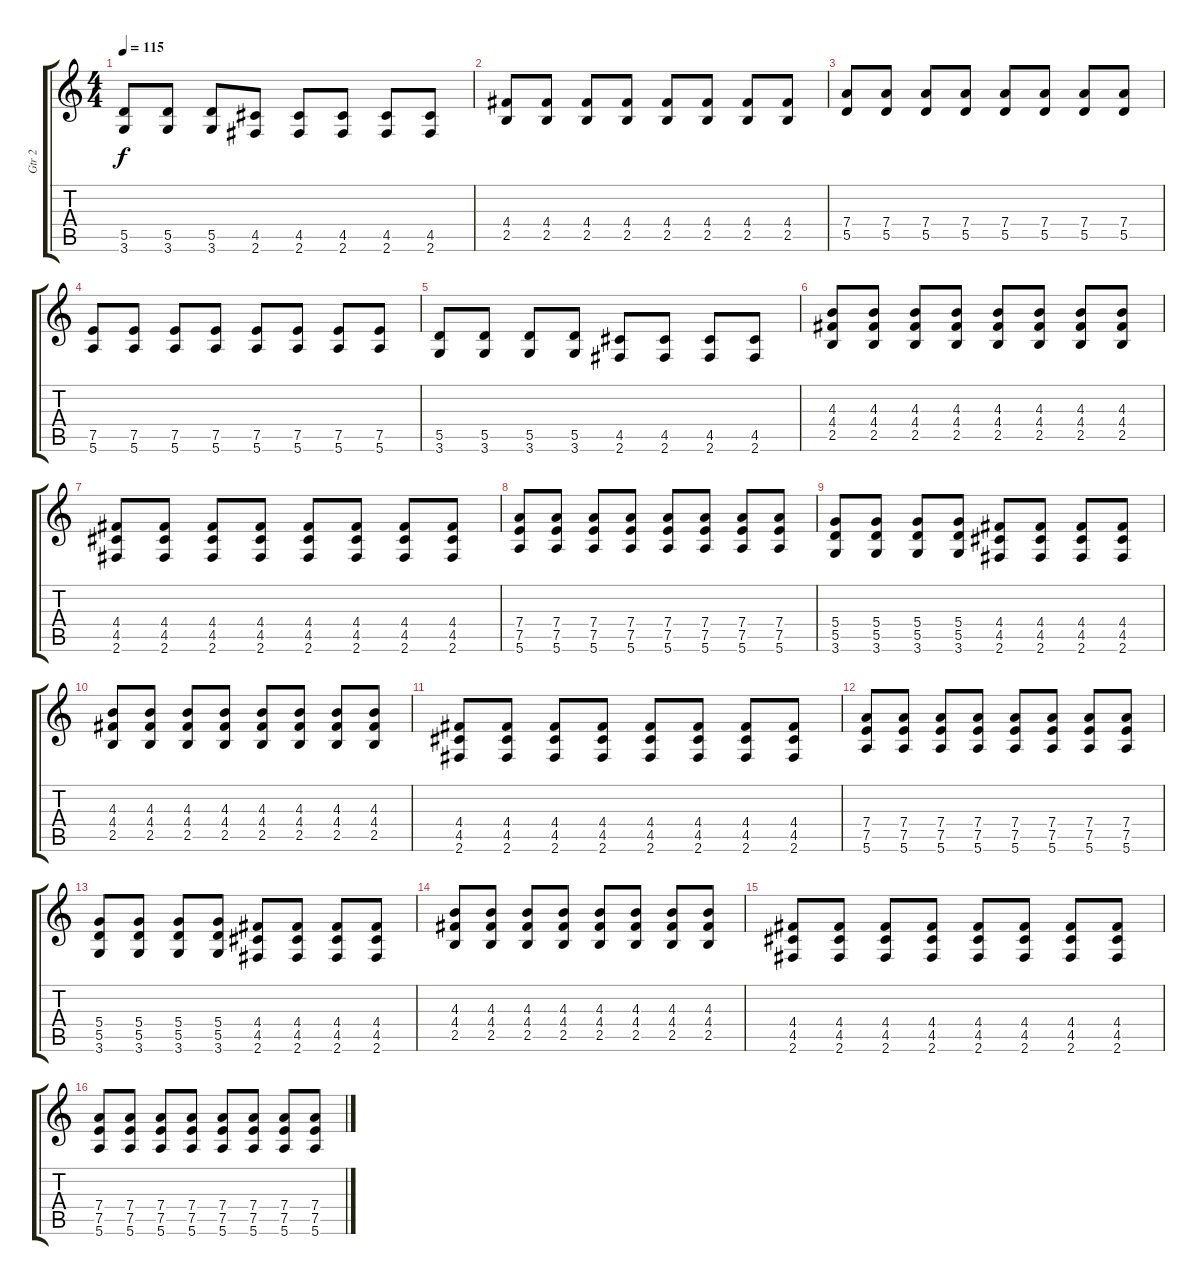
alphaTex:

\track ("Gtr 2" "Gtr 2") {instrument distortionguitar}
\staff {score tabs}
\tuning (E4 B3 G3 D3 A2 E2) {hide}
\ts (4 4)
\tempo 115
\clef g2
\ks c
(5.5 3.6).8{dy f} (5.5 3.6).8 (5.5 3.6).8 (4.5 2.6).8 (4.5 2.6).8 (4.5 2.6).8 (4.5 2.6).8 (4.5 2.6).8 |
(4.4 2.5).8{volume 13} (4.4 2.5).8 (4.4 2.5).8 (4.4 2.5).8 (4.4 2.5).8 (4.4 2.5).8 (4.4 2.5).8 (4.4 2.5).8 |
(7.4 5.5).8 (7.4 5.5).8 (7.4 5.5).8 (7.4 5.5).8 (7.4 5.5).8 (7.4 5.5).8 (7.4 5.5).8 (7.4 5.5).8 |
(7.5 5.6).8 (7.5 5.6).8 (7.5 5.6).8 (7.5 5.6).8 (7.5 5.6).8 (7.5 5.6).8 (7.5 5.6).8 (7.5 5.6).8 |
(5.5 3.6).8 (5.5 3.6).8 (5.5 3.6).8 (5.5 3.6).8 (4.5 2.6).8 (4.5 2.6).8 (4.5 2.6).8 (4.5 2.6).8 |
(4.3 4.4 2.5).8 (4.3 4.4 2.5).8 (4.3 4.4 2.5).8 (4.3 4.4 2.5).8 (4.3 4.4 2.5).8 (4.3 4.4 2.5).8 (4.3 4.4 2.5).8 (4.3 4.4 2.5).8 |
(4.4 4.5 2.6).8 (4.4 4.5 2.6).8 (4.4 4.5 2.6).8 (4.4 4.5 2.6).8 (4.4 4.5 2.6).8 (4.4 4.5 2.6).8 (4.4 4.5 2.6).8 (4.4 4.5 2.6).8 |
(7.4 7.5 5.6).8 (7.4 7.5 5.6).8 (7.4 7.5 5.6).8 (7.4 7.5 5.6).8 (7.4 7.5 5.6).8 (7.4 7.5 5.6).8 (7.4 7.5 5.6).8 (7.4 7.5 5.6).8 |
(5.4 5.5 3.6).8 (5.4 5.5 3.6).8 (5.4 5.5 3.6).8 (5.4 5.5 3.6).8 (4.4 4.5 2.6).8 (4.4 4.5 2.6).8 (4.4 4.5 2.6).8 (4.4 4.5 2.6).8 |
(4.3 4.4 2.5).8 (4.3 4.4 2.5).8 (4.3 4.4 2.5).8 (4.3 4.4 2.5).8 (4.3 4.4 2.5).8 (4.3 4.4 2.5).8 (4.3 4.4 2.5).8 (4.3 4.4 2.5).8 |
(4.4 4.5 2.6).8 (4.4 4.5 2.6).8 (4.4 4.5 2.6).8 (4.4 4.5 2.6).8 (4.4 4.5 2.6).8 (4.4 4.5 2.6).8 (4.4 4.5 2.6).8 (4.4 4.5 2.6).8 |
(7.4 7.5 5.6).8 (7.4 7.5 5.6).8 (7.4 7.5 5.6).8 (7.4 7.5 5.6).8 (7.4 7.5 5.6).8 (7.4 7.5 5.6).8 (7.4 7.5 5.6).8 (7.4 7.5 5.6).8 |
(5.4 5.5 3.6).8 (5.4 5.5 3.6).8 (5.4 5.5 3.6).8 (5.4 5.5 3.6).8 (4.4 4.5 2.6).8 (4.4 4.5 2.6).8 (4.4 4.5 2.6).8 (4.4 4.5 2.6).8 |
(4.3 4.4 2.5).8 (4.3 4.4 2.5).8 (4.3 4.4 2.5).8 (4.3 4.4 2.5).8 (4.3 4.4 2.5).8 (4.3 4.4 2.5).8 (4.3 4.4 2.5).8 (4.3 4.4 2.5).8 |
(4.4 4.5 2.6).8 (4.4 4.5 2.6).8 (4.4 4.5 2.6).8 (4.4 4.5 2.6).8 (4.4 4.5 2.6).8 (4.4 4.5 2.6).8 (4.4 4.5 2.6).8 (4.4 4.5 2.6).8 |
(7.4 7.5 5.6).8 (7.4 7.5 5.6).8 (7.4 7.5 5.6).8 (7.4 7.5 5.6).8 (7.4 7.5 5.6).8 (7.4 7.5 5.6).8 (7.4 7.5 5.6).8 (7.4 7.5 5.6).8
